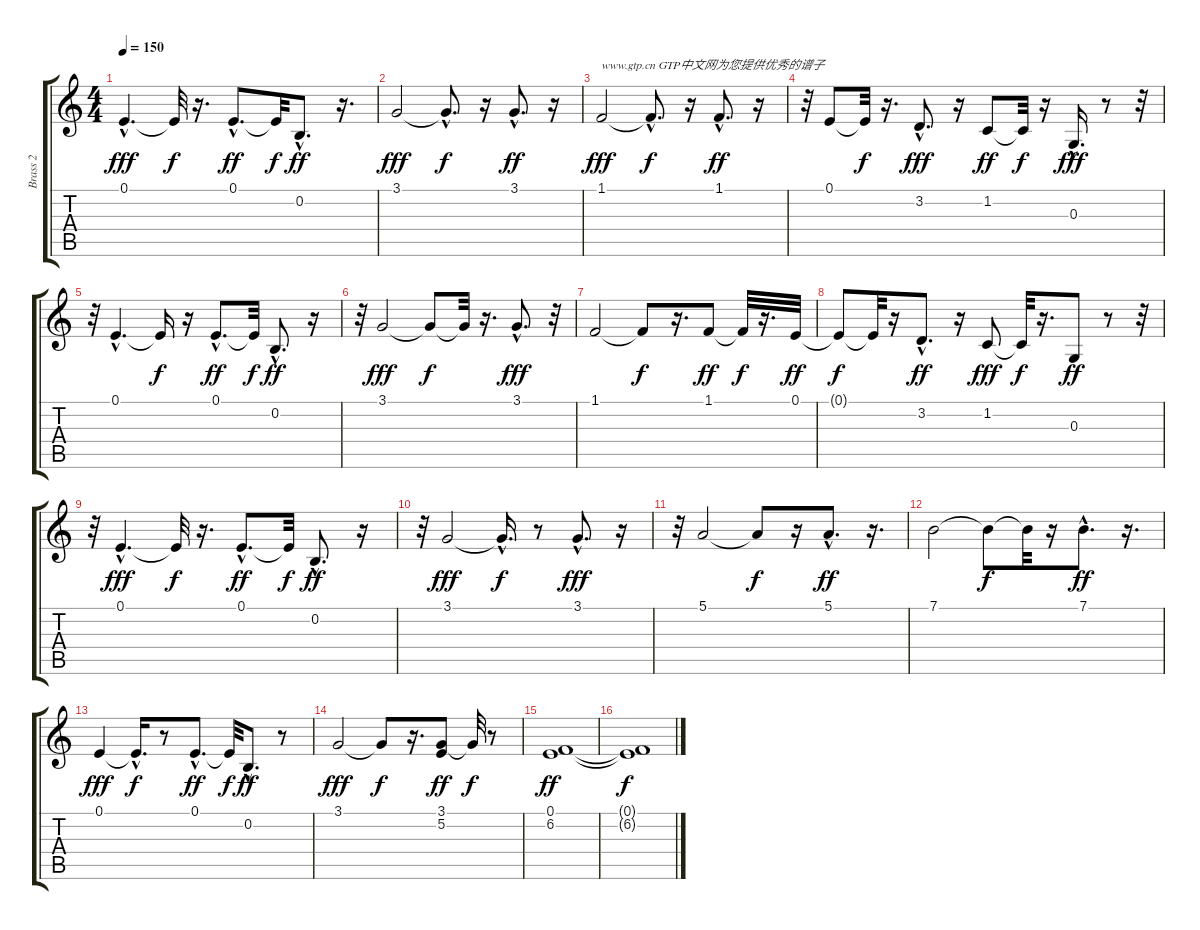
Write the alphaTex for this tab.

\track ("Brass 2" "Brass 2") {instrument synthbrass1}
\staff {score tabs}
\tuning (E4 B3 G3 D3 A2 E2) {hide}
\ts (4 4)
\tempo 150
\clef g2
\ks c
0.1{hac}.4{d dy fff instrument synthbrass1} 0.1{t}.32{dy f} r.16{d} 0.1{hac}.8{d dy ff} 0.1{t}.32{dy f} 0.2{hac}.8{d dy ff} r.16{d} |
3.1.2{dy fff} 3.1{hac t}.8{d dy f} r.16 3.1{hac}.8{d dy ff} r.16 |
1.1.2{txt "www.gtp.cn GTP中文网为您提供优秀的谱子" dy fff} 1.1{hac t}.8{d dy f} r.16 1.1{hac}.8{d dy ff} r.16 |
r.32 0.1.8 0.1{t}.32{dy f} r.16{d} 3.2{hac}.8{d dy fff} r.16 1.2.8{dy ff} 1.2{t}.32{dy f} r.16 0.3{hac}.16{d dy fff} r.8 r.32 |
r.32 0.1{hac}.4{d} 0.1{t}.16{dy f} r.16 0.1{hac}.8{d dy ff} 0.1{t}.32{dy f} 0.2{hac}.8{d dy ff} r.16 |
r.32 3.1.2{dy fff} 3.1{t}.8{dy f} 3.1{t}.32 r.16{d} 3.1{hac}.8{d dy fff} r.32 |
1.1.2 1.1{t}.8{dy f} r.16{d} 1.1.8{dy ff} 1.1{t}.32{dy f} r.16{d} 0.1.32{dy ff} |
0.1{t}.8{dy f} 0.1{t}.32 r.16 3.2{hac}.8{d dy ff} r.16 1.2.8{dy fff} 1.2{t}.32{dy f} r.16{d} 0.3.8{dy ff} r.8 r.32 |
r.32 0.1{hac}.4{d dy fff} 0.1{t}.32{dy f} r.16{d} 0.1{hac}.8{d dy ff} 0.1{t}.32{dy f} 0.2{hac}.8{d dy ff} r.16 |
r.32 3.1.2{dy fff} 3.1{hac t}.16{d dy f} r.8 3.1{hac}.8{d dy fff} r.16 |
r.32 5.1.2 5.1{t}.8{dy f} r.16 5.1{hac}.8{d dy ff} r.16{d} |
7.1.2 7.1{t}.8{dy f} 7.1{t}.32 r.16 7.1{hac}.8{d dy ff} r.16{d} |
0.1.4{dy fff} 0.1{hac t}.16{d dy f} r.8 0.1{hac}.8{d dy ff} 0.1{t}.32{dy f} 0.2{hac}.8{d dy ff} r.8 |
3.1.2{dy fff} 3.1{t}.8{dy f} r.16{d} (3.1 5.2).8{dy ff} 3.1{t}.32{dy f} r.8 |
(0.1 6.2).1{dy ff} |
(0.1{t} 6.2{t}).1{dy f}
